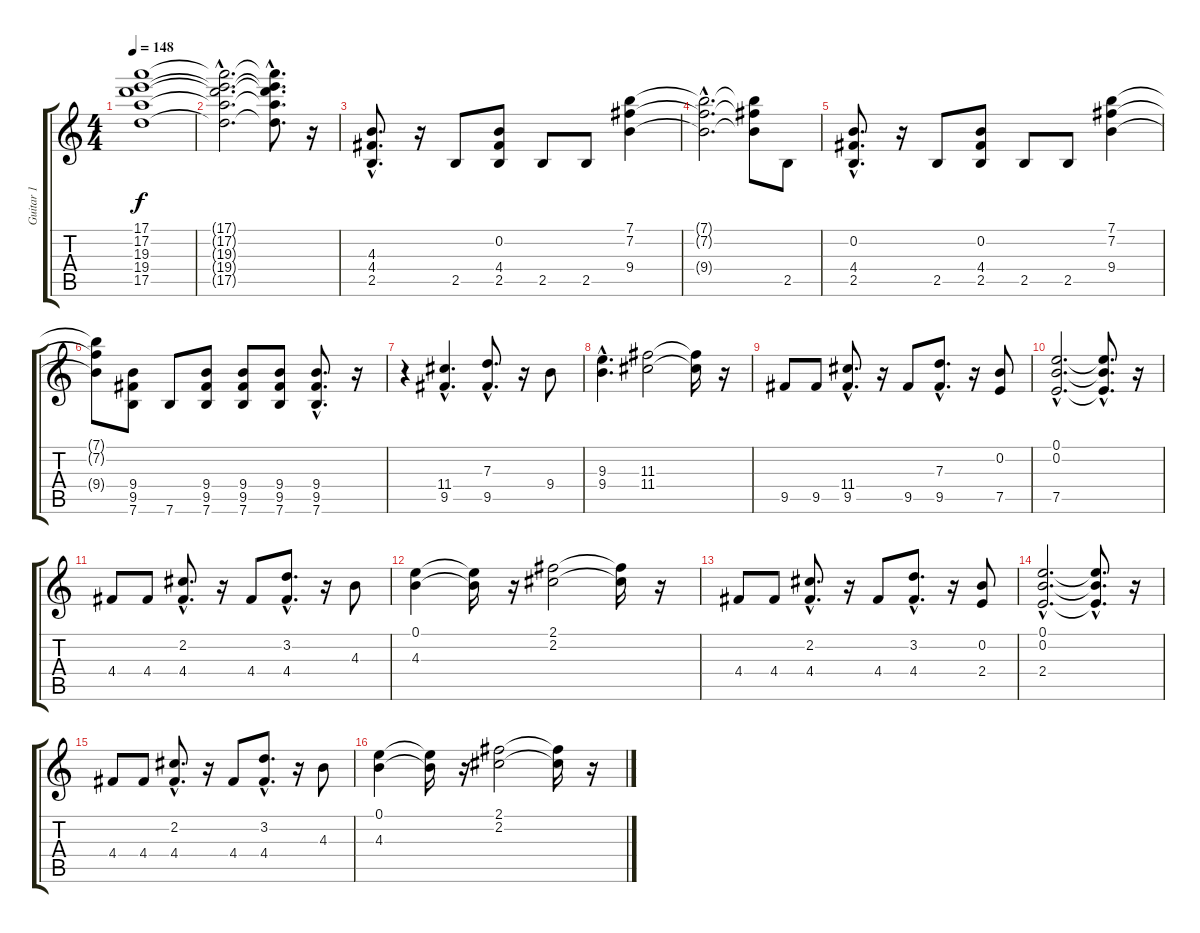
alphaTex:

\track ("Guitar 1" "Guitar 1") {instrument overdrivenguitar}
\staff {score tabs}
\tuning (E4 B3 G3 D3 A2 E2) {hide}
\ts (4 4)
\tempo 148
\clef g2
\ks c
(17.1 17.2 19.3 19.4 17.5).1{dy f} |
(17.1{hac t} 17.2{hac t} 19.3{hac t} 19.4{hac t} 17.5{hac t}).2{d} (17.1{hac t} 17.2{hac t} 19.3{hac t} 19.4{hac t} 17.5{hac t}).8{d} r.16 |
(4.3{hac} 4.4{hac} 2.5{hac}).8{d} r.16 2.5.8 (0.2 4.4 2.5).8 2.5.8 2.5.8 (7.1 7.2 9.4).4 |
(7.1{hac t} 7.2{hac t} 9.4{hac t}).2{d} (7.1{t} 7.2{t} 9.4{t}).8 2.5.8 |
(0.2{hac} 4.4{hac} 2.5{hac}).8{d} r.16 2.5.8 (0.2 4.4 2.5).8 2.5.8 2.5.8 (7.1 7.2 9.4).4 |
(7.1{t} 7.2{t} 9.4{t}).8 (9.4 9.5 7.6).8 7.6.8 (9.4 9.5 7.6).8 (9.4 9.5 7.6).8 (9.4 9.5 7.6).8 (9.4{hac} 9.5{hac} 7.6{hac}).8{d} r.16 |
r.4 (11.4{hac} 9.5{hac}).4{d} (7.3{hac} 9.5{hac}).8{d} r.16 9.4.8 |
(9.3{hac} 9.4{hac}).4{d} (11.3 11.4).2 (11.3{t} 11.4{t}).16 r.16 |
9.5.8 9.5.8 (11.4{hac} 9.5{hac}).8{d} r.16 9.5.8 (7.3{hac} 9.5{hac}).8{d} r.16 (0.2 7.5).8 |
(0.1{hac} 0.2{hac} 7.5{hac}).2{d} (0.1{hac t} 0.2{hac t} 7.5{hac t}).8{d} r.16 |
4.4.8 4.4.8 (2.2{hac} 4.4{hac}).8{d} r.16 4.4.8 (3.2{hac} 4.4{hac}).8{d} r.16 4.3.8 |
(0.1 4.3).4 (0.1{t} 4.3{t}).16 r.16 (2.1 2.2).2 (2.1{t} 2.2{t}).16 r.16 |
4.4.8 4.4.8 (2.2{hac} 4.4{hac}).8{d} r.16 4.4.8 (3.2{hac} 4.4{hac}).8{d} r.16 (0.2 2.4).8 |
(0.1{hac} 0.2{hac} 2.4{hac}).2{d} (0.1{hac t} 0.2{hac t} 2.4{hac t}).8{d} r.16 |
4.4.8 4.4.8 (2.2{hac} 4.4{hac}).8{d} r.16 4.4.8 (3.2{hac} 4.4{hac}).8{d} r.16 4.3.8 |
(0.1 4.3).4 (0.1{t} 4.3{t}).16 r.16 (2.1 2.2).2 (2.1{t} 2.2{t}).16 r.16
